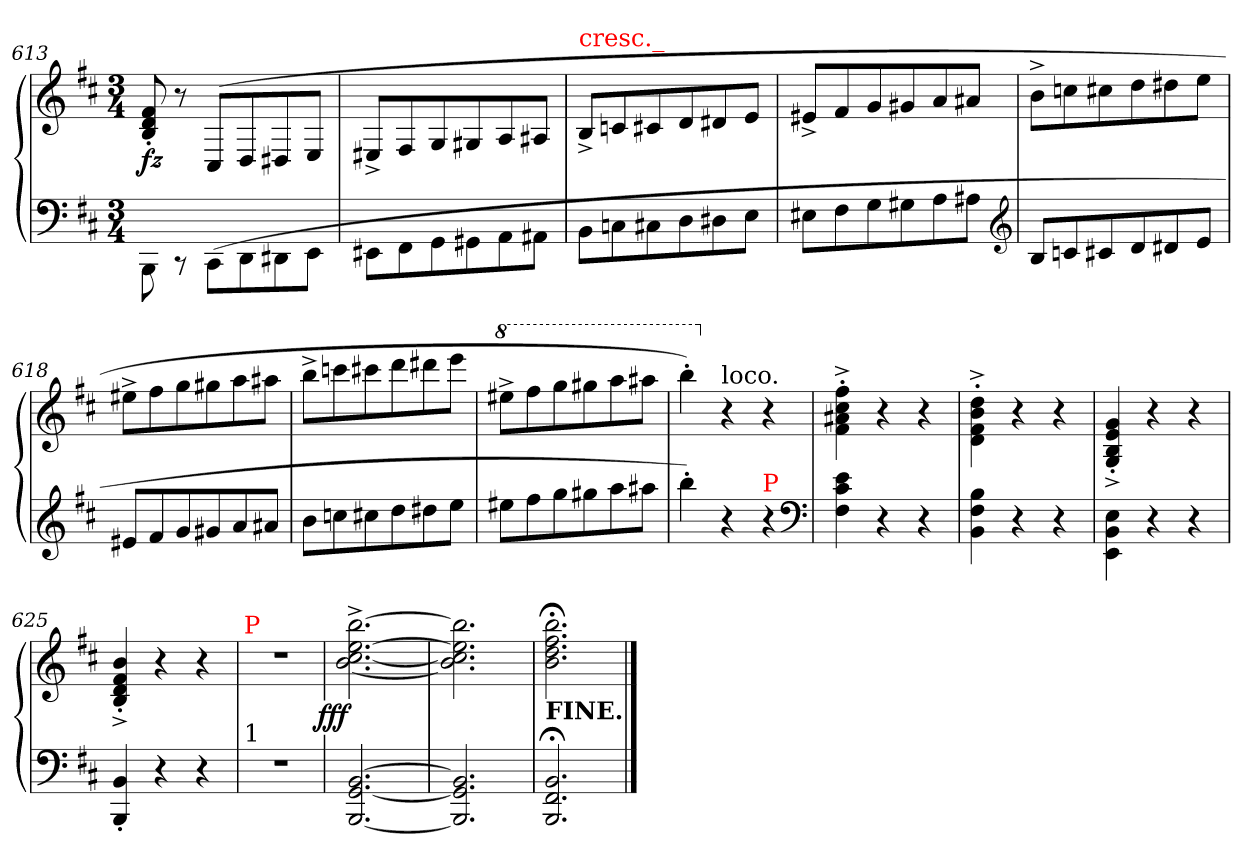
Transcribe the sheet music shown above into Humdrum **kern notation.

**kern	**kern	**dynam
*part1	*part1	*part1
*staff2	*staff1	*staff1/2
*clefF4	*clefG2	*
*k[f#c#]	*k[f#c#]	*
*M3/4	*M3/4	*
=613	=613	=613
8BBB\	8f#'< 8d'< 8B'<	fz
8rCC	8r	.
(<8CC#\L	(>8C#/L	.
8DD\	8D/	.
8DD#X\	8D#X	.
8EE\J	8E/J	.
=614	=614	=614
8EE#X\L	8E#X^>L	.
8FF#\	8F#/	.
8GG\	8G/	.
8GG#X\	8G#X	.
8AA\	8A/	.
8AA#X\J	8A#XJ	.
=615	=615	=615
!	!LO:TX:a:color=red:t=cresc._	!
8BB\L	8B^<L	.
8Cn\	8cn	.
8C#X\	8c#X	.
8D\	8d	.
8D#X\	8d#X	.
8E\J	8eJ	.
=616	=616	=616
8E#XL	8e#X^L	.
8F#	8f#	.
8G	8g	.
8G#X	8g#X	.
8A	8a	.
8A#XJ	8a#XJ	.
*clefG2	*	*
=617	=617	=617
8BL	8b^<L	.
8cn	8ccn	.
8c#X	8cc#X	.
8d	8dd	.
8d#X	8dd#X	.
8eJ	8eeJ	.
=618	=618	=618
8e#XL	8ee#X^<L	.
8f#	8ff#	.
8g	8gg	.
8g#X	8gg#X	.
8a	8aa	.
8a#XJ	8aa#XJ	.
=619	=619	=619
8bL	8bb^<L	.
8ccn	8cccn	.
8cc#X	8ccc#X	.
8dd	8ddd	.
8dd#X	8ddd#X	.
8eeJ	8eeeJ	.
=620	=620	=620
*	*8va	*
8ee#XL	8eee#X^<L	.
8ff#	8fff#	.
8gg	8ggg	.
8gg#X	8ggg#X	.
8aa	8aaa	.
8aa#XJ	8aaa#XJ	.
=621	=621	=621
4bb'>)	4bbb'>)	.
*	*X8va	*
!	!LO:TX:a:t=loco.	!
4r	4r	.
!LO:TX:a:color=red:t=P	!	!
4r	4r	.
*clefF4	*	*
=622	=622	=622
4e 4c# 4F#	4ff#'>^<\ 4cc#'>^<\ 4a#X'>^<\ 4f#'>^<\	.
4r	4r	.
4r	4r	.
=623	=623	=623
4B 4F# 4BB	4dd'>^<\ 4b'>^<\ 4f#'>^<\ 4d'>^<\	.
4r	4r	.
4r	4r	.
=624	=624	=624
4E\ 4BB\ 4EE\	4g'>^>/ 4e'>^>/ 4B'>^>/ 4G'>^>/	.
4r	4r	.
4r	4r	.
=625	=625	=625
4BB'< 4BBB'<	4b'<^> 4f#'<^> 4d'<^> 4B'<^>	.
4r	4r	.
4r	4r	.
=626	=626	=626
!	!LO:TX:a:color=red:t=P	!
!LO:TX:a:t=1	!	!
2.rF	2.rdd	.
=627	=627	=627
!	!	!LO:DY:rj
[2.BB [2.GG [2.BBB	[2.bb^< [2.ee^< [2.cc#^< [2.b^<	fff
=628	=628	=628
2.BB] 2.GG] 2.BBB]	2.bb] 2.ee] 2.cc#] 2.b]	.
=629	=629	=629
!	!LO:TX:b:B:t=FINE.	!
2.BB; 2.FF#; 2.BBB;	2.bb;< 2.ff#;< 2.dd;< 2.b;<	.
==	==	==
*-	*-	*-
